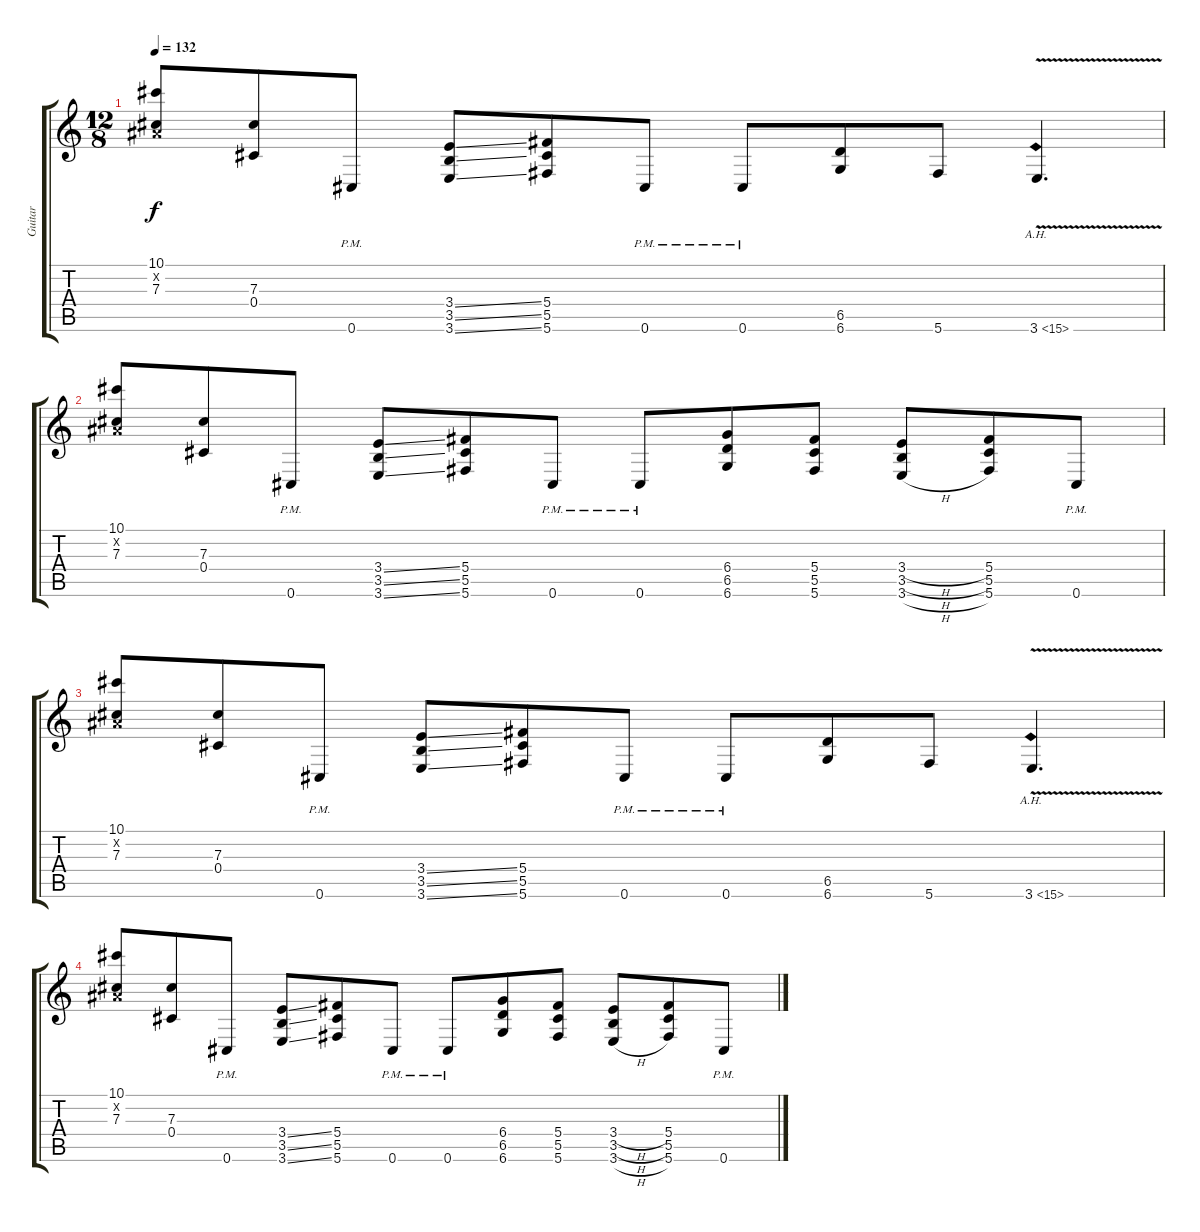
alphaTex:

\track ("Guitar" "Guitar") {instrument distortionguitar}
\staff {score tabs}
\tuning (Eb4 Bb3 Gb3 Db3 Ab2 Db2) {hide}
\ts (12 8)
\tempo 132
\clef g2
\ks c
(10.1 0.2{x} 7.3).8{dy f} (7.3 0.4).8 0.6{pm}.8 (3.4{ss} 3.5{ss} 3.6{ss}).8 (5.4 5.5 5.6).8 0.6{pm}.8 0.6{pm}.8 (6.5 6.6).8 5.6.8 3.6{ah 12 v}.4{d} |
(10.1 0.2{x} 7.3).8 (7.3 0.4).8 0.6{pm}.8 (3.4{ss} 3.5{ss} 3.6{ss}).8 (5.4 5.5 5.6).8 0.6{pm}.8 0.6{pm}.8 (6.4 6.5 6.6).8 (5.4 5.5 5.6).8 (3.4{h} 3.5{h} 3.6{h}).8 (5.4 5.5 5.6).8 0.6{pm}.8 |
(10.1 0.2{x} 7.3).8 (7.3 0.4).8 0.6{pm}.8 (3.4{ss} 3.5{ss} 3.6{ss}).8 (5.4 5.5 5.6).8 0.6{pm}.8 0.6{pm}.8 (6.5 6.6).8 5.6.8 3.6{ah 12 v}.4{d} |
(10.1 0.2{x} 7.3).8 (7.3 0.4).8 0.6{pm}.8 (3.4{ss} 3.5{ss} 3.6{ss}).8 (5.4 5.5 5.6).8 0.6{pm}.8 0.6{pm}.8 (6.4 6.5 6.6).8 (5.4 5.5 5.6).8 (3.4{h} 3.5{h} 3.6{h}).8 (5.4 5.5 5.6).8 0.6{pm}.8
